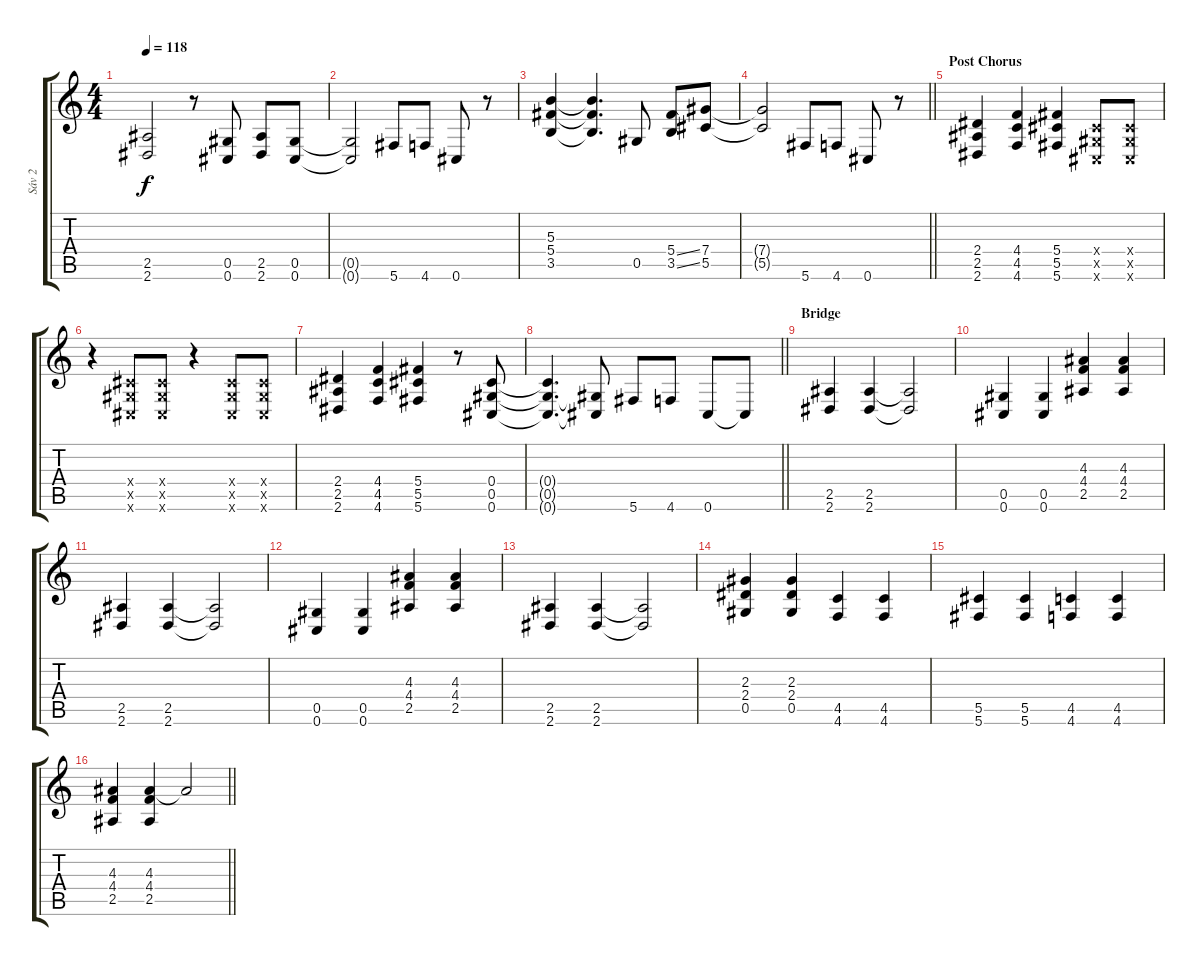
\track ("Sáv 2" "Sáv 2") {instrument distortionguitar}
\staff {score tabs}
\tuning (Eb4 Bb3 Gb3 Db3 Ab2 Db2) {hide}
\ts (4 4)
\tempo 118
\clef g2
\ks c
(2.5 2.6).2{dy f} r.8 (0.5 0.6).8 (2.5 2.6).8 (0.5 0.6).8 |
(0.5{t} 0.6{t}).2 5.6.8 4.6.8 0.6.8 r.8 |
(5.3 5.4 3.5).4 (5.3{t} 5.4{t} 3.5{t}).4{d} 0.5.8 (5.4{ss} 3.5{ss}).8 (7.4 5.5).8 |
\barLineRight lightlight
(7.4{t} 5.5{t}).2 5.6.8 4.6.8 0.6.8 r.8 |
\section ("" "Post Chorus")
(2.4 2.5 2.6).4 (4.4 4.5 4.6).4 (5.4 5.5 5.6).4 (0.4{x} 0.5{x} 0.6{x}).8 (0.4{x} 0.5{x} 0.6{x}).8 |
r.4 (0.4{x} 0.5{x} 0.6{x}).8 (0.4{x} 0.5{x} 0.6{x}).8 r.4 (0.4{x} 0.5{x} 0.6{x}).8 (0.4{x} 0.5{x} 0.6{x}).8 |
(2.4 2.5 2.6).4 (4.4 4.5 4.6).4 (5.4 5.5 5.6).4 r.8 (0.4 0.5 0.6).8 |
\barLineRight lightlight
(0.4{t} 0.5{t} 0.6{t}).4{d} (0.5{t} 0.6{t}).8 5.6.8 4.6.8 0.6.8 0.6{t}.8 |
\section ("" "Bridge")
(2.5 2.6).4 (2.5 2.6).4 (2.5{t} 2.6{t}).2 |
(0.5 0.6).4 (0.5 0.6).4 (4.3 4.4 2.5).4 (4.3 4.4 2.5).4 |
(2.5 2.6).4 (2.5 2.6).4 (2.5{t} 2.6{t}).2 |
(0.5 0.6).4 (0.5 0.6).4 (4.3 4.4 2.5).4 (4.3 4.4 2.5).4 |
(2.5 2.6).4 (2.5 2.6).4 (2.5{t} 2.6{t}).2 |
(2.3 2.4 0.5).4 (2.3 2.4 0.5).4 (4.5 4.6).4 (4.5 4.6).4 |
(5.5 5.6).4 (5.5 5.6).4 (4.5 4.6).4 (4.5 4.6).4 |
\barLineRight lightlight
(4.3 4.4 2.5).4 (4.3 4.4 2.5).4 4.3{t}.2
